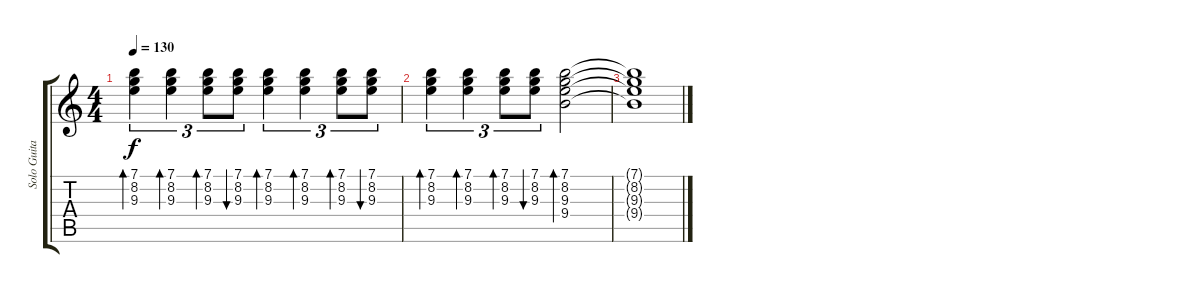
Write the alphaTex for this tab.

\track ("Solo Guitar" "Solo Guita") {instrument acousticguitarnylon}
\staff {score tabs}
\tuning (E4 B3 G3 D3 A2 E2) {hide}
\ts (4 4)
\tempo 130
\clef g2
\ks c
(7.1 8.2 9.3).4{tu (3 2) bd 240 dy f} (7.1 8.2 9.3).4{tu (3 2) bd 240} (7.1 8.2 9.3).8{tu (3 2) bd 60} (7.1 8.2 9.3).8{tu (3 2) bu 120} (7.1 8.2 9.3).4{tu (3 2) bd 240} (7.1 8.2 9.3).4{tu (3 2) bd 240} (7.1 8.2 9.3).8{tu (3 2) bd 240} (7.1 8.2 9.3).8{tu (3 2) bu 120} |
(7.1 8.2 9.3).4{tu (3 2) bd 120} (7.1 8.2 9.3).4{tu (3 2) bd 120} (7.1 8.2 9.3).8{tu (3 2) bd 120} (7.1 8.2 9.3).8{tu (3 2) bu 120} (7.1 8.2 9.3 9.4).2{bd 240} |
(7.1{t} 8.2{t} 9.3{t} 9.4{t}).1
